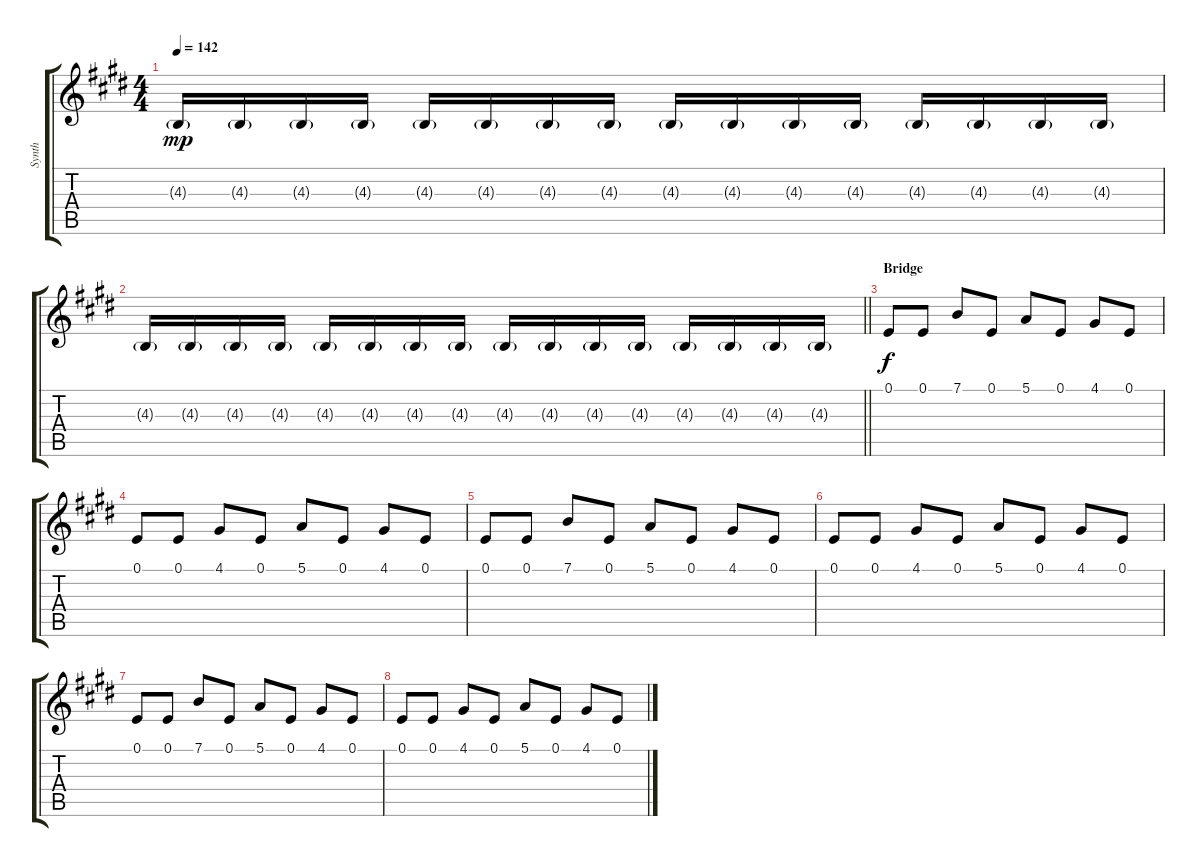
\track ("Synth" "Synth") {instrument lead2sawtooth}
\staff {score tabs}
\tuning (E4 B3 G3 D3 A2 E2) {hide}
\ts (4 4)
\tempo 142
\clef g2
\ks e
4.3{g}.16{dy mp} 4.3{g}.16 4.3{g}.16 4.3{g}.16 4.3{g}.16 4.3{g}.16 4.3{g}.16 4.3{g}.16 4.3{g}.16 4.3{g}.16 4.3{g}.16 4.3{g}.16 4.3{g}.16 4.3{g}.16 4.3{g}.16 4.3{g}.16 |
\barLineRight lightlight
4.3{g}.16 4.3{g}.16 4.3{g}.16 4.3{g}.16 4.3{g}.16 4.3{g}.16 4.3{g}.16 4.3{g}.16 4.3{g}.16 4.3{g}.16 4.3{g}.16 4.3{g}.16 4.3{g}.16 4.3{g}.16 4.3{g}.16 4.3{g}.16 |
\section ("" "Bridge")
0.1.8{dy f} 0.1.8 7.1.8 0.1.8 5.1.8 0.1.8 4.1.8 0.1.8 |
0.1.8 0.1.8 4.1.8 0.1.8 5.1.8 0.1.8 4.1.8 0.1.8 |
0.1.8 0.1.8 7.1.8 0.1.8 5.1.8 0.1.8 4.1.8 0.1.8 |
0.1.8 0.1.8 4.1.8 0.1.8 5.1.8 0.1.8 4.1.8 0.1.8 |
0.1.8 0.1.8 7.1.8 0.1.8 5.1.8 0.1.8 4.1.8 0.1.8 |
0.1.8 0.1.8 4.1.8 0.1.8 5.1.8 0.1.8 4.1.8 0.1.8
